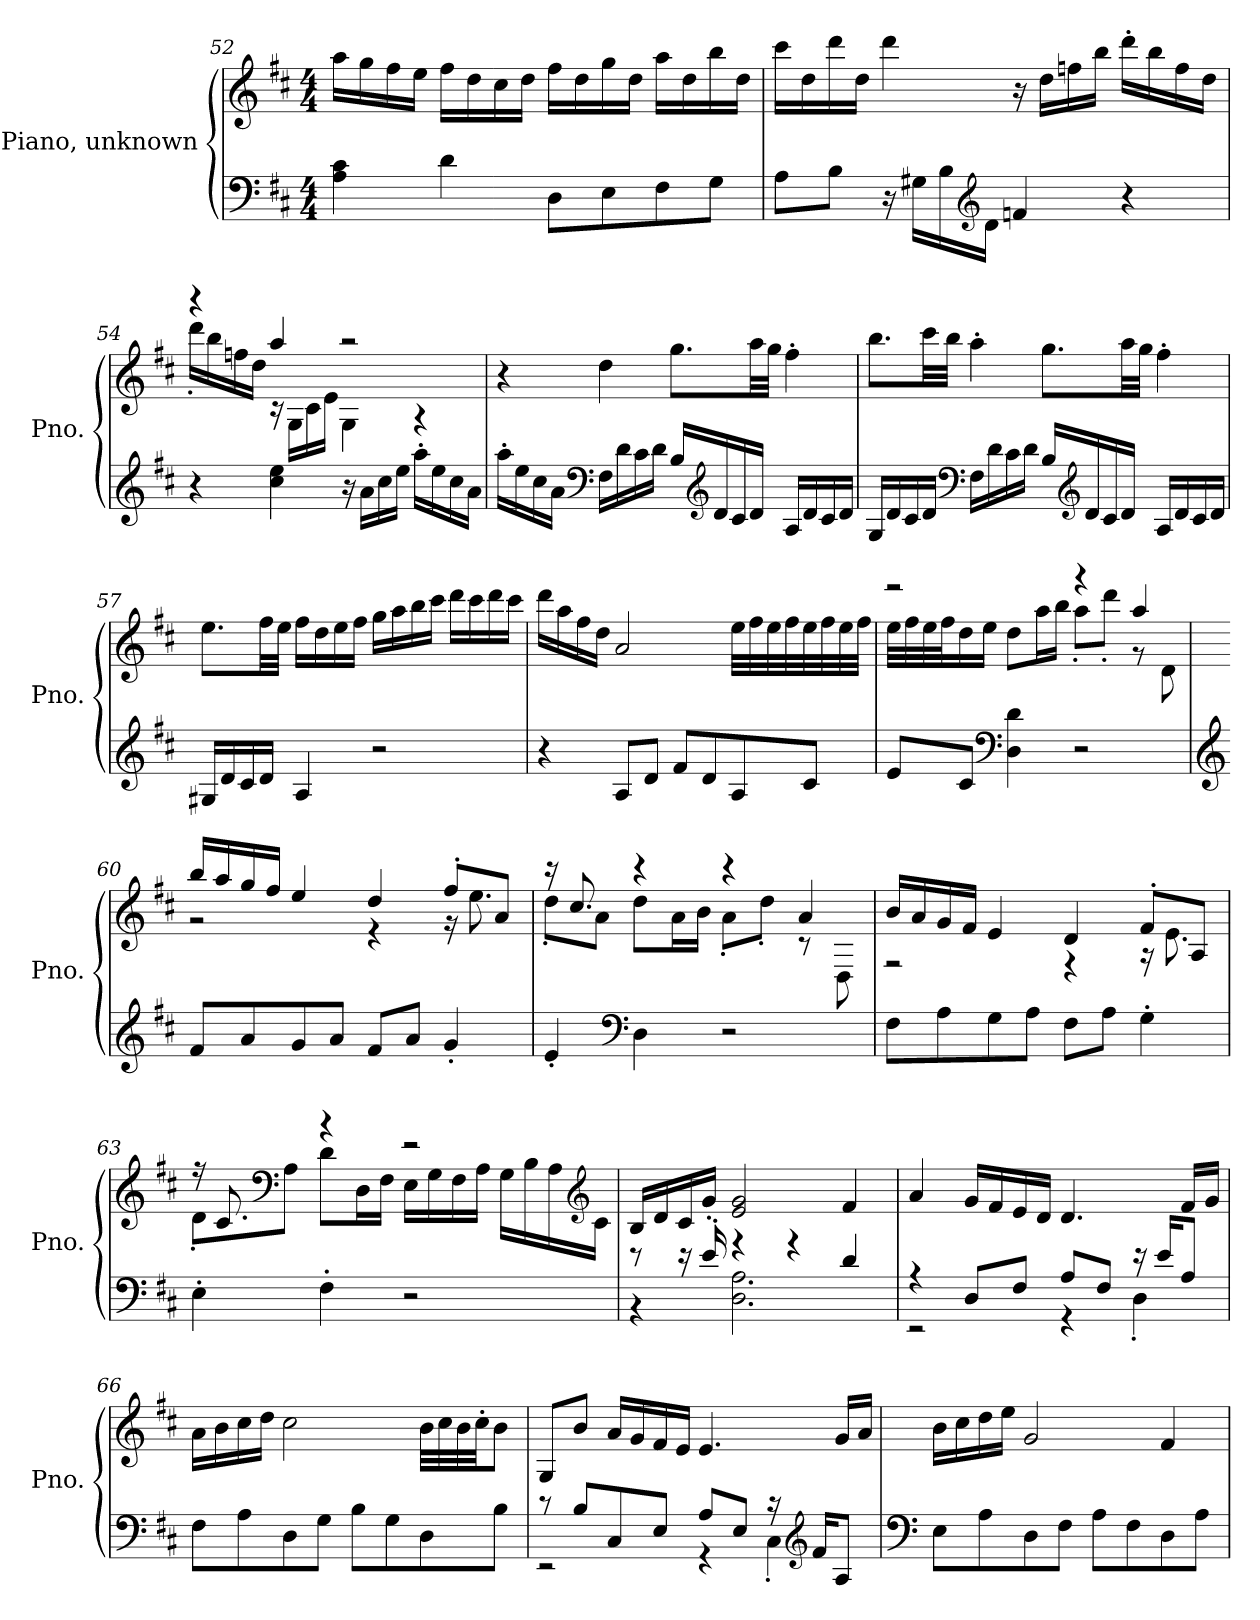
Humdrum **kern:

**kern	**kern
*part1	*part1
*staff2	*staff1
*I"Piano, unknown	*
*I'Pno.	*
*clefF4	*clefG2
*k[f#c#]	*k[f#c#]
*M4/4	*M4/4
=52	=52
4A\ 4c#\	16aa\LL
.	16gg\
.	16ff#\
.	16ee\JJ
4d\	16ff#\LL
.	16dd\
.	16cc#\
.	16dd\JJ
8D\L	16ff#\LL
.	16dd\
8E\	16gg\
.	16dd\JJ
8F#\	16aa\LL
.	16dd\
8G\J	16bb\
.	16dd\JJ
!!LO:LB:g=z
=53	=53
8A\L	16ccc#\LL
.	16dd\
8B\J	16ddd\
.	16dd\JJ
16r	4ddd\
16G#X\LL	.
16B\	.
*clefG2	*
16d\JJ	.
4fn/	16r
.	16dd\LL
.	16ffn\
.	16bb\JJ
4r	16ddd'\LL
.	16bb\
.	16ff\
.	16dd\JJ
=54	=54
*	*^
4r	4r	16ddd'\LL
.	.	16bb\
.	.	16ffn\
.	.	16dd\JJ
4cc#\ 4ee\	4aa/	16r
.	.	16G\LL
.	.	16c#\
.	.	16e\JJ
16r	2r	4G\
16a\LL	.	.
16cc#\	.	.
16ee\JJ	.	.
16aa'\LL	.	4r
16ee\	.	.
16cc#\	.	.
16a\JJ	.	.
*	*v	*v
!!LO:LB:g=z
=55	=55
16aa'\LL	4r
16ee\	.
16cc#\	.
16a\JJ	.
*clefF4	*
16F#\LL	4dd\
16d\	.
16c#\	.
16d\JJ	.
16B/LL	8.gg\L
*clefG2	*
16d/	.
16c#/	.
16d/JJ	32aa\LL
.	32gg\JJJ
16A/LL	4ff#'\
16d/	.
16c#/	.
16d/JJ	.
=56	=56
16G/LL	8.bb\L
16d/	.
16c#/	.
16d/JJ	32ccc#\LL
.	32bb\JJJ
*clefF4	*
16F#\LL	4aa'\
16d\	.
16c#\	.
16d\JJ	.
16B/LL	8.gg\L
*clefG2	*
16d/	.
16c#/	.
16d/JJ	32aa\LL
.	32gg\JJJ
16A/LL	4ff#'\
16d/	.
16c#/	.
16d/JJ	.
!!LO:LB:g=z
=57	=57
16G#X/LL	8.ee\L
16d/	.
16c#/	.
16d/JJ	32ff#\LL
.	32ee\JJJ
4A/	16ff#\LL
.	16dd\
.	16ee\
.	16ff#\JJ
2r	16gg\LL
.	16aa\
.	16bb\
.	16ccc#\JJ
.	16ddd\LL
.	16ccc#\
.	16ddd\
.	16ccc#\JJ
=58	=58
4r	16ddd\LL
.	16aa\
.	16ff#\
.	16dd\JJ
8A/L	2a/
8d/J	.
8f#/L	.
8d/	.
8A/	32ee\LLL
.	32ff#\
.	32ee\
.	32ff#\
8c#/J	32ee\
.	32ff#\
.	32ee\
.	32ff#\JJJ
!!LO:LB:g=z
=59	=59
*	*^
8e/L	2r	32ee\LLL
.	.	32ff#\
.	.	32ee\
.	.	32ff#\J
8c#/J	.	16dd\
.	.	16ee\JJ
*clefF4	*	*
4D\ 4d\	.	8dd\L
.	.	16aa\L
.	.	16bb\JJ
2r	4r	8aa'\L
.	.	8ddd'\J
.	4aa/	8r
.	.	8d\
=60	=60	=60
*clefG2	*	*
8f#/L	16bb/LL	2r
.	16aa/	.
8a/	16gg/	.
.	16ff#/JJ	.
8g/	4ee/	.
8a/J	.	.
8f#/L	4dd/	4r
8a/J	.	.
4g'/	8ff#'/L	16r
.	.	8.ee\
.	8a/J	.
=61	=61	=61
4e'/	16r	8dd'\L
.	8.cc#/	.
.	.	8a\J
*clefF4	*	*
4D\	4r	8dd\L
.	.	16a\L
.	.	16b\JJ
2r	4r	8a'\L
.	.	8dd'\J
.	4a/	8r
.	.	8D\
!!LO:PB:g=z	!!
=62	=62	=62
8F#\L	16b/LL	2r
.	16a/	.
8A\	16g/	.
.	16f#/JJ	.
8G\	4e/	.
8A\J	.	.
8F#\L	4d/	4r
8A\J	.	.
4G'\	8f#'/L	16r
.	.	8.e\
.	8A/J	.
=63	=63	=63
4E'\	16r	8d'\L
.	8.c#/	.
*	*clefF4	*
.	.	8A\J
4F#'\	4r	8d\L
.	.	16D\L
.	.	16F#\JJ
2r	2r	16E\LL
.	.	16G\
.	.	16F#\
.	.	16A\JJ
.	.	16G\LL
.	.	16B\
.	.	16A\
*	*clefG2	*
.	.	16c#\JJ
*	*v	*v
=64	=64
*^	*
8r	4r	16B/LL
.	.	16d/
16r	.	16c#/
16e'/	.	16g'/JJ
4r	2.D\ 2.A\	2e/ 2g/
4r	.	.
4d/	.	4f#/
!!LO:LB:g=z
=65	=65	=65
4r	2r	4a/
8D/L	.	16g/LL
.	.	16f#/
8F#/J	.	16e/
.	.	16d/JJ
8A/L	4r	4.d/
8F#/J	.	.
16r	4D'\	.
16e/KL	.	.
8A/J	.	16f#/LL
.	.	16g/JJ
*v	*v	*
=66	=66
8F#\L	16a\LL
.	16b\
8A\	16cc#\
.	16dd\JJ
8D\	2cc#\
8G\J	.
8B\L	.
8G\	.
8D\	32b\LLL
.	32cc#\
.	32b\
.	32cc#'\JJ
8B\J	8b\J
=67	=67
*^	*
8r	2r	8G/L
8B/L	.	8b/J
8C#/	.	16a/LL
.	.	16g/
8E/J	.	16f#/
.	.	16e/JJ
8A/L	4r	4.e/
8E/J	.	.
16r	4C#'\	.
*clefG2	*	*
16f#/KL	.	.
8A/J	.	16g/LL
.	.	16a/JJ
*v	*v	*
!!LO:LB:g=z
=68	=68
*clefF4	*
8E\L	16b\LL
.	16cc#\
8A\	16dd\
.	16ee\JJ
8D\	2g/
8F#\J	.
8A\L	.
8F#\	.
8D\	4f#/
8A\J	.
=	=
*-	*-
